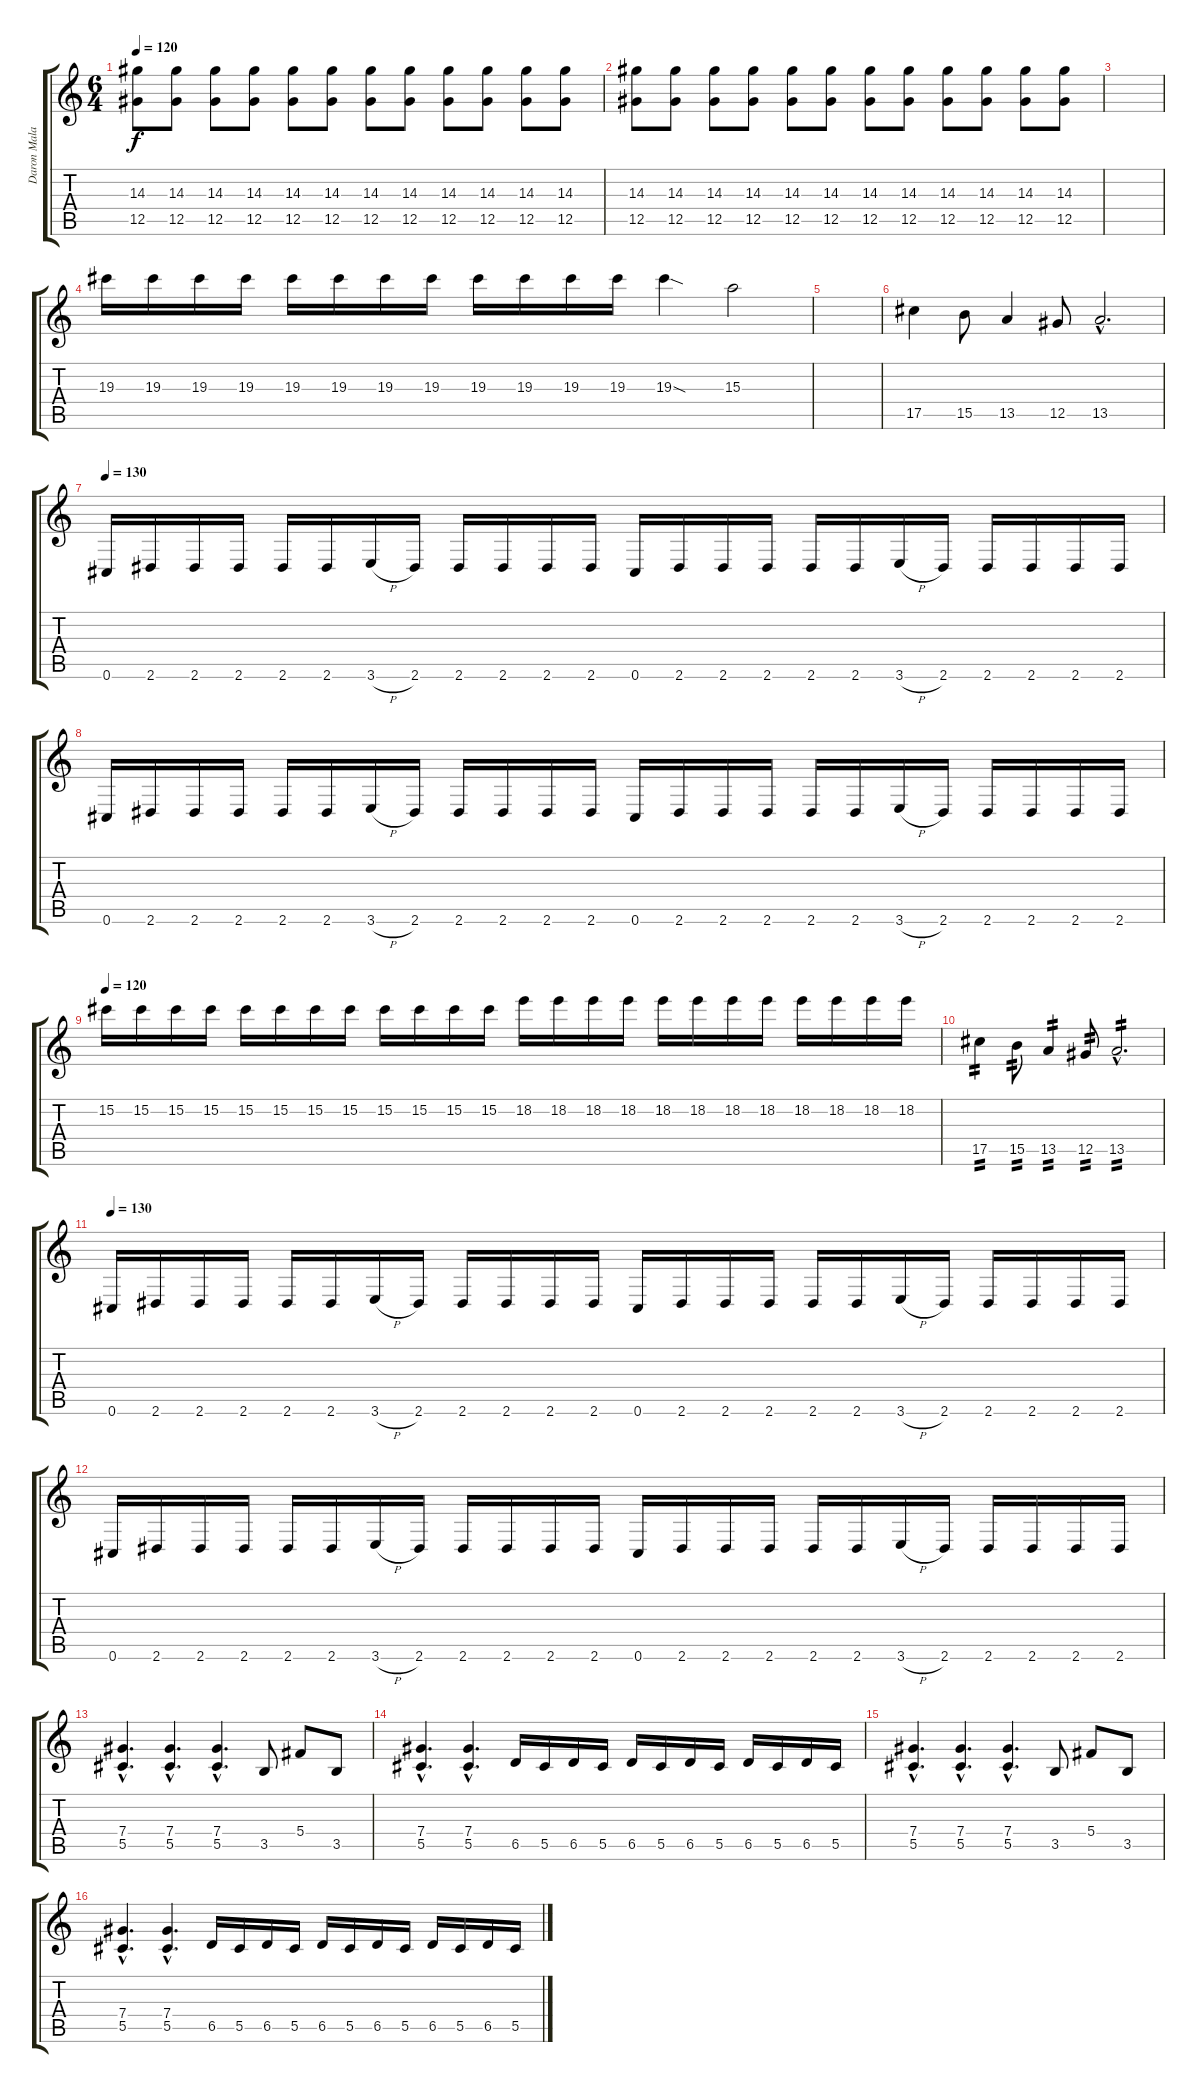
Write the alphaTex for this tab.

\track ("Daron Malakian" "Daron Mala") {instrument distortionguitar}
\staff {score tabs}
\tuning (Eb4 Bb3 Gb3 Db3 Ab2 Db2) {hide}
\ts (6 4)
\tempo 120
\clef g2
\ks c
(14.3 12.5).8{dy f} (14.3 12.5).8 (14.3 12.5).8 (14.3 12.5).8 (14.3 12.5).8 (14.3 12.5).8 (14.3 12.5).8 (14.3 12.5).8 (14.3 12.5).8 (14.3 12.5).8 (14.3 12.5).8 (14.3 12.5).8 |
(14.3 12.5).8 (14.3 12.5).8 (14.3 12.5).8 (14.3 12.5).8 (14.3 12.5).8 (14.3 12.5).8 (14.3 12.5).8 (14.3 12.5).8 (14.3 12.5).8 (14.3 12.5).8 (14.3 12.5).8 (14.3 12.5).8 |
|
19.3.16 19.3.16 19.3.16 19.3.16 19.3.16 19.3.16 19.3.16 19.3.16 19.3.16 19.3.16 19.3.16 19.3.16 19.3{sod}.4 15.3.2 |
|
17.5.4 15.5.8 13.5.4 12.5.8 13.5{hac}.2{d} |
\tempo 130
0.6.16{volume 16 instrument distortionguitar} 2.6.16 2.6.16 2.6.16 2.6.16 2.6.16 3.6{h}.16 2.6.16 2.6.16 2.6.16 2.6.16 2.6.16 0.6.16 2.6.16 2.6.16 2.6.16 2.6.16 2.6.16 3.6{h}.16 2.6.16 2.6.16 2.6.16 2.6.16 2.6.16 |
0.6.16 2.6.16 2.6.16 2.6.16 2.6.16 2.6.16 3.6{h}.16 2.6.16 2.6.16 2.6.16 2.6.16 2.6.16 0.6.16 2.6.16 2.6.16 2.6.16 2.6.16 2.6.16 3.6{h}.16 2.6.16 2.6.16 2.6.16 2.6.16 2.6.16 |
\tempo 120
15.2.16{volume 13 instrument electricguitarjazz} 15.2.16 15.2.16 15.2.16 15.2.16 15.2.16 15.2.16 15.2.16 15.2.16 15.2.16 15.2.16 15.2.16 18.2.16 18.2.16 18.2.16 18.2.16 18.2.16 18.2.16 18.2.16 18.2.16 18.2.16 18.2.16 18.2.16 18.2.16 |
17.5.4{tp 2} 15.5.8{tp 2} 13.5.4{tp 2} 12.5.8{tp 2} 13.5{hac}.2{d tp 2} |
\tempo 130
0.6.16{volume 16 instrument distortionguitar} 2.6.16 2.6.16 2.6.16 2.6.16 2.6.16 3.6{h}.16 2.6.16 2.6.16 2.6.16 2.6.16 2.6.16 0.6.16 2.6.16 2.6.16 2.6.16 2.6.16 2.6.16 3.6{h}.16 2.6.16 2.6.16 2.6.16 2.6.16 2.6.16 |
0.6.16 2.6.16 2.6.16 2.6.16 2.6.16 2.6.16 3.6{h}.16 2.6.16 2.6.16 2.6.16 2.6.16 2.6.16 0.6.16 2.6.16 2.6.16 2.6.16 2.6.16 2.6.16 3.6{h}.16 2.6.16 2.6.16 2.6.16 2.6.16 2.6.16 |
(7.4{hac} 5.5{hac}).4{d} (7.4{hac} 5.5{hac}).4{d} (7.4{hac} 5.5{hac}).4{d} 3.5.8 5.4.8 3.5.8 |
(7.4{hac} 5.5{hac}).4{d} (7.4{hac} 5.5{hac}).4{d} 6.5.16 5.5.16 6.5.16 5.5.16 6.5.16 5.5.16 6.5.16 5.5.16 6.5.16 5.5.16 6.5.16 5.5.16 |
(7.4{hac} 5.5{hac}).4{d} (7.4{hac} 5.5{hac}).4{d} (7.4{hac} 5.5{hac}).4{d} 3.5.8 5.4.8 3.5.8 |
(7.4{hac} 5.5{hac}).4{d} (7.4{hac} 5.5{hac}).4{d} 6.5.16 5.5.16 6.5.16 5.5.16 6.5.16 5.5.16 6.5.16 5.5.16 6.5.16 5.5.16 6.5.16 5.5.16
